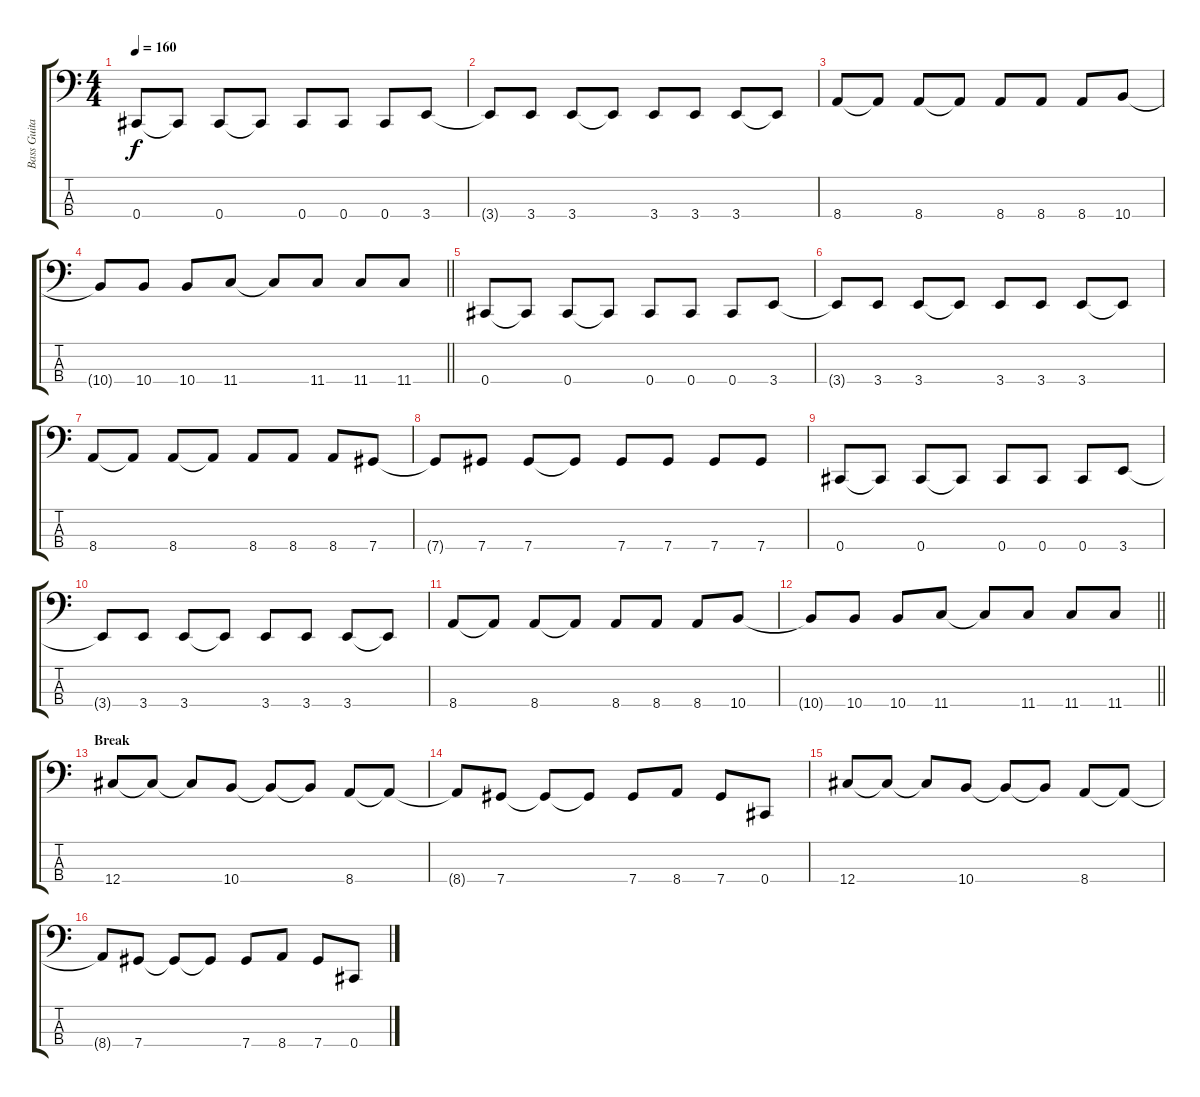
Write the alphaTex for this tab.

\track ("Bass Guitar" "Bass Guita") {instrument electricbassfinger}
\staff {score tabs}
\tuning (Gb2 Db2 Ab1 Db1) {hide}
\ts (4 4)
\tempo 160
\clef f4
\ks c
0.4.8{dy f} 0.4{t}.8 0.4.8 0.4{t}.8 0.4.8 0.4.8 0.4.8 3.4.8 |
3.4{t}.8 3.4.8 3.4.8 3.4{t}.8 3.4.8 3.4.8 3.4.8 3.4{t}.8 |
8.4.8 8.4{t}.8 8.4.8 8.4{t}.8 8.4.8 8.4.8 8.4.8 10.4.8 |
\barLineRight lightlight
10.4{t}.8 10.4.8 10.4.8 11.4.8 11.4{t}.8 11.4.8 11.4.8 11.4.8 |
0.4.8 0.4{t}.8 0.4.8 0.4{t}.8 0.4.8 0.4.8 0.4.8 3.4.8 |
3.4{t}.8 3.4.8 3.4.8 3.4{t}.8 3.4.8 3.4.8 3.4.8 3.4{t}.8 |
8.4.8 8.4{t}.8 8.4.8 8.4{t}.8 8.4.8 8.4.8 8.4.8 7.4.8 |
7.4{t}.8 7.4.8 7.4.8 7.4{t}.8 7.4.8 7.4.8 7.4.8 7.4.8 |
0.4.8 0.4{t}.8 0.4.8 0.4{t}.8 0.4.8 0.4.8 0.4.8 3.4.8 |
3.4{t}.8 3.4.8 3.4.8 3.4{t}.8 3.4.8 3.4.8 3.4.8 3.4{t}.8 |
8.4.8 8.4{t}.8 8.4.8 8.4{t}.8 8.4.8 8.4.8 8.4.8 10.4.8 |
\barLineRight lightlight
10.4{t}.8 10.4.8 10.4.8 11.4.8 11.4{t}.8 11.4.8 11.4.8 11.4.8 |
\section ("" "Break")
12.4.8 12.4{t}.8 12.4{t}.8 10.4.8 10.4{t}.8 10.4{t}.8 8.4.8 8.4{t}.8 |
8.4{t}.8 7.4.8 7.4{t}.8 7.4{t}.8 7.4.8 8.4.8 7.4.8 0.4.8 |
12.4.8 12.4{t}.8 12.4{t}.8 10.4.8 10.4{t}.8 10.4{t}.8 8.4.8 8.4{t}.8 |
8.4{t}.8 7.4.8 7.4{t}.8 7.4{t}.8 7.4.8 8.4.8 7.4.8 0.4.8
